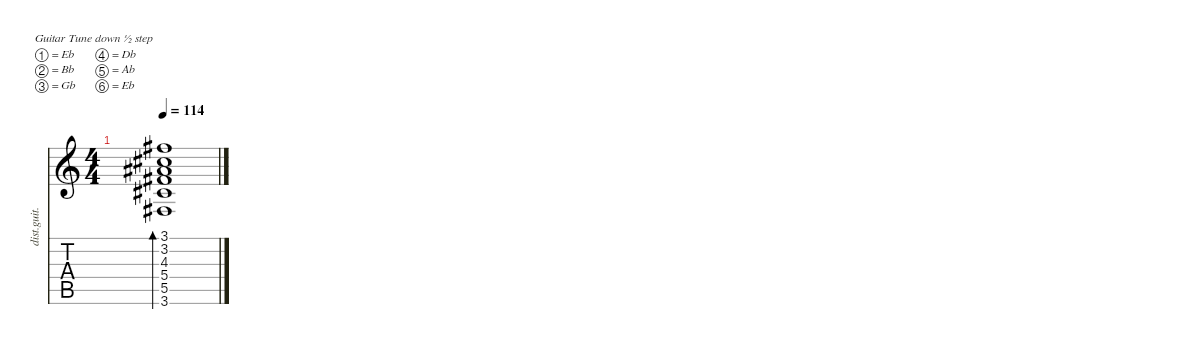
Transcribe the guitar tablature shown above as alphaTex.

\defaultSystemsLayout 4
\hideDynamics
\bracketExtendMode nobrackets
\otherSystemsTrackNameOrientation horizontal
\track ("Backing" "dist.guit.") {instrument distortionguitar}
\staff {score tabs}
\tuning (Eb4 Bb3 Gb3 Db3 Ab2 Eb2)
\ts (4 4)
\tempo 114
\clef g2
\ks c
(3.1{acc #} 3.2{acc #} 4.3{acc #} 5.4{acc #} 5.5{acc #} 3.6{acc #}).1{bd 480 dy f}
